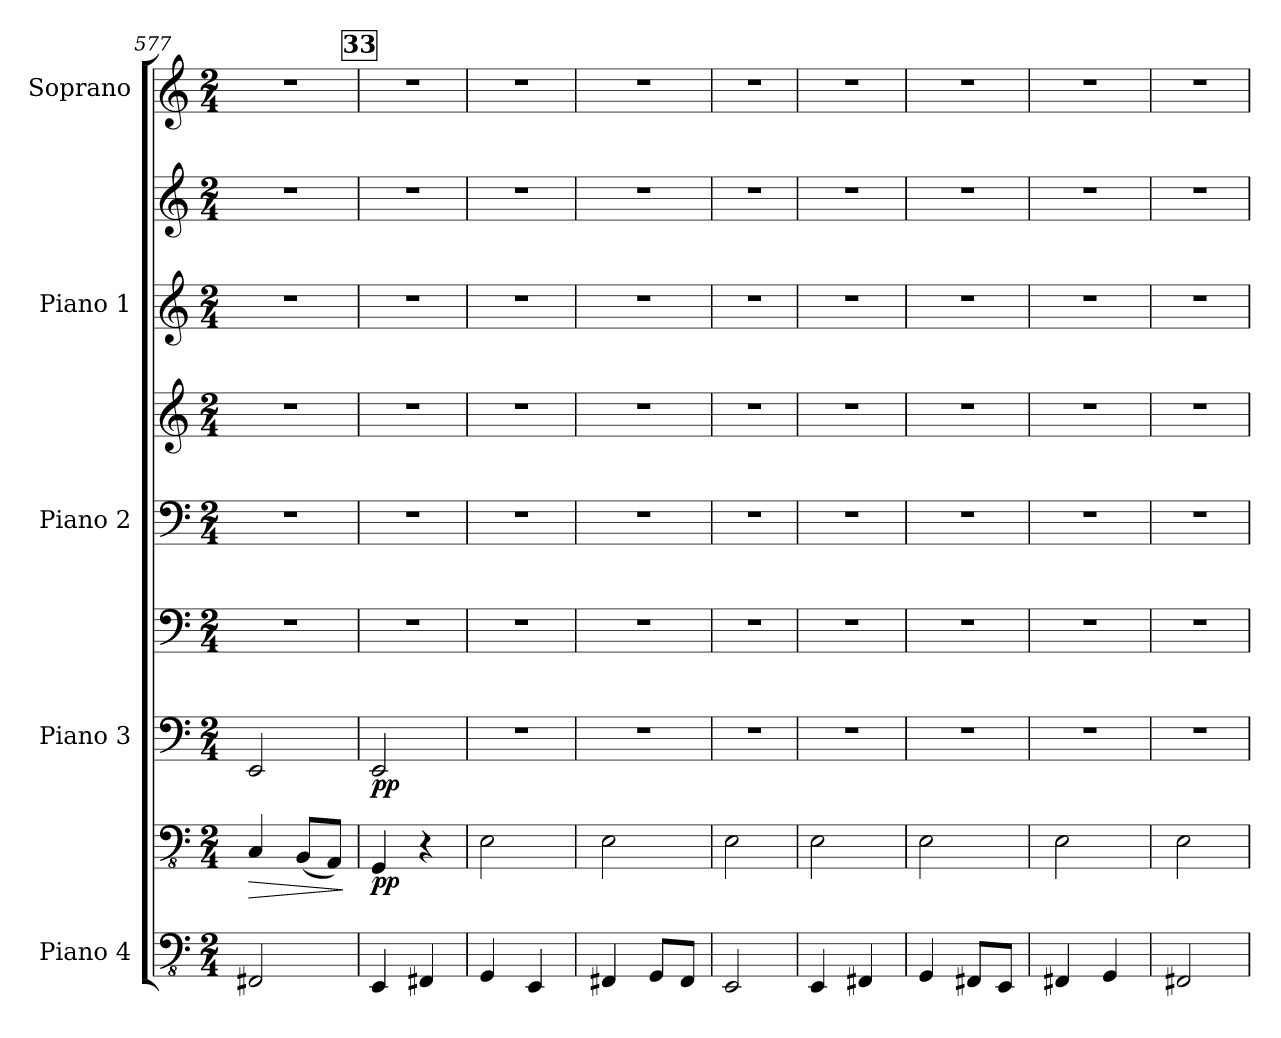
**kern	**kern	**dynam	**kern	**kern	**dynam	**kern	**kern	**kern	**kern	**kern
*part5	*part5	*part5	*part4	*part4	*part4	*part3	*part3	*part2	*part2	*part1
*staff9	*staff8	*staff8/9	*staff7	*staff6	*staff6/7	*staff5	*staff4	*staff3	*staff2	*staff1
*I"Piano 4	*	*	*I"Piano 3	*	*	*I"Piano 2	*	*I"Piano 1	*	*I"Soprano
*I'Pno. 4	*	*	*I'Pno. 3	*	*	*I'Pno. 2	*	*I'Pno. 1	*	*I'S.
*clefFv4	*clefFv4	*	*clefF4	*clefF4	*	*clefF4	*clefG2	*clefG2	*clefG2	*clefG2
*k[]	*k[]	*	*k[]	*k[]	*	*k[]	*k[]	*k[]	*k[]	*k[]
*M2/4	*M2/4	*	*M2/4	*M2/4	*	*M2/4	*M2/4	*M2/4	*M2/4	*M2/4
=577	=577	=577	=577	=577	=577	=577	=577	=577	=577	=577
!	!	!LO:HP:b	!	!	!	!	!	!	!	!
2FFF#X/	4CC/	>	2EE/	2r	.	2r	2r	2r	2r	2r
.	(<8BBB/L	.	.	.	.	.	.	.	.	.
.	8AAA/J)	.	.	.	.	.	.	.	.	.
.	.	]	.	.	.	.	.	.	.	.
!!LO:REH:place=s1:a:B:fs=14:t=33
=578	=578	=578	=578	=578	=578	=578	=578	=578	=578	=578
!	!	!LO:DY:b	!	!	!LO:DY:b=2	!	!	!	!	!
4EEE/	4GGG/	pp	2EE/	2r	pp	2r	2r	2r	2r	2r
4FFF#X/	4r	.	.	.	.	.	.	.	.	.
=579	=579	=579	=579	=579	=579	=579	=579	=579	=579	=579
4GGG/	2EE\	.	2r	2r	.	2r	2r	2r	2r	2r
4EEE/	.	.	.	.	.	.	.	.	.	.
=580	=580	=580	=580	=580	=580	=580	=580	=580	=580	=580
4FFF#X/	2EE\	.	2r	2r	.	2r	2r	2r	2r	2r
8GGG/L	.	.	.	.	.	.	.	.	.	.
8FFF#/J	.	.	.	.	.	.	.	.	.	.
!!LO:PB:g=z
=581	=581	=581	=581	=581	=581	=581	=581	=581	=581	=581
2EEE/	2EE\	.	2r	2r	.	2r	2r	2r	2r	2r
=582	=582	=582	=582	=582	=582	=582	=582	=582	=582	=582
4EEE/	2EE\	.	2r	2r	.	2r	2r	2r	2r	2r
4FFF#X/	.	.	.	.	.	.	.	.	.	.
=583	=583	=583	=583	=583	=583	=583	=583	=583	=583	=583
4GGG/	2EE\	.	2r	2r	.	2r	2r	2r	2r	2r
8FFF#X/L	.	.	.	.	.	.	.	.	.	.
8EEE/J	.	.	.	.	.	.	.	.	.	.
=584	=584	=584	=584	=584	=584	=584	=584	=584	=584	=584
4FFF#X/	2EE\	.	2r	2r	.	2r	2r	2r	2r	2r
4GGG/	.	.	.	.	.	.	.	.	.	.
=585	=585	=585	=585	=585	=585	=585	=585	=585	=585	=585
2FFF#X/	2EE\	.	2r	2r	.	2r	2r	2r	2r	2r
=	=	=	=	=	=	=	=	=	=	=
*-	*-	*-	*-	*-	*-	*-	*-	*-	*-	*-
